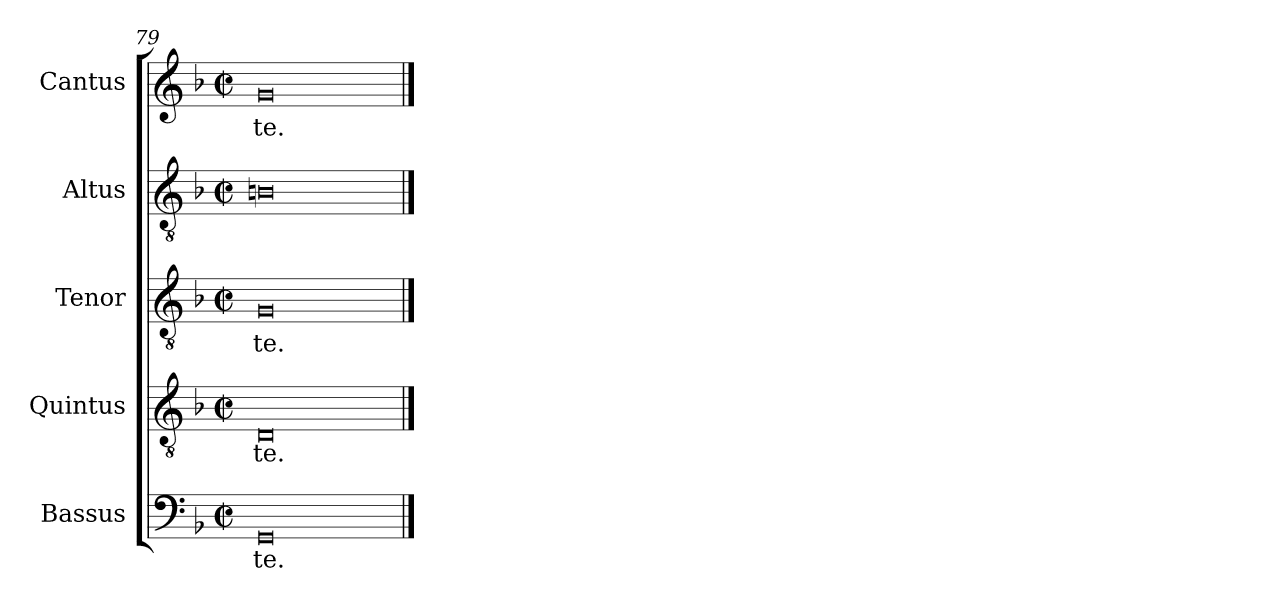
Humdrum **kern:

**kern	**text	**kern	**text	**kern	**text	**kern	**text	**kern	**text
*part5	*part5	*part4	*part4	*part3	*part3	*part2	*part2	*part1	*part1
*staff5	*staff5	*staff4	*staff4	*staff3	*staff3	*staff2	*staff2	*staff1	*staff1
*I"Bassus	*	*I"Quintus	*	*I"Tenor	*	*I"Altus	*	*I"Cantus	*
*clefF4	*	*clefGv2	*	*clefGv2	*	*clefGv2	*	*clefG2	*
*k[b-]	*	*k[b-]	*	*k[b-]	*	*k[b-]	*	*k[b-]	*
*F:	*	*F:	*	*F:	*	*F:	*	*F:	*
*M2/2	*	*M2/2	*	*M2/2	*	*M2/2	*	*M2/2	*
*met(c|)	*	*met(c|)	*	*met(c|)	*	*met(c|)	*	*met(c|)	*
=79	=79	=79	=79	=79	=79	=79	=79	=79	=79
!	!LO:LY:b	!	!LO:LY:b	!	!LO:LY:b	!	!LO:LY:b:cj	!	!LO:LY:b:cj
0GG	-te.	0D	te.	0G	te.	0Bn	.	0g	te.
==	==	==	==	==	==	==	==	==	==
*-	*-	*-	*-	*-	*-	*-	*-	*-	*-
